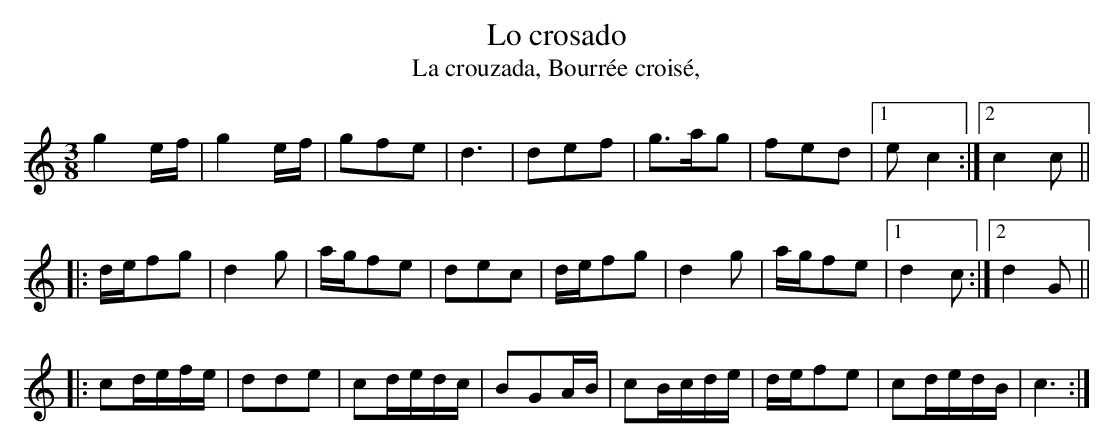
X:1
T:Lo crosado
T:La crouzada, Bourrée croisé,
M:3/8
L:1/16
K:C
g4 ef| g4 ef| g2f2e2|d6|\
d2e2f2|g3ag2|f2e2d2|1e2c4:|2c4c2||
|:def2g2|d4g2|agf2e2|d2e2c2|\
def2g2|d4g2|agf2e2|1 d4c2:|2 d4 G2||
|:c2defe|d2d2e2|c2dedc|B2G2AB|\
c2Bcde|def2e2|c2dedB|c6:|
